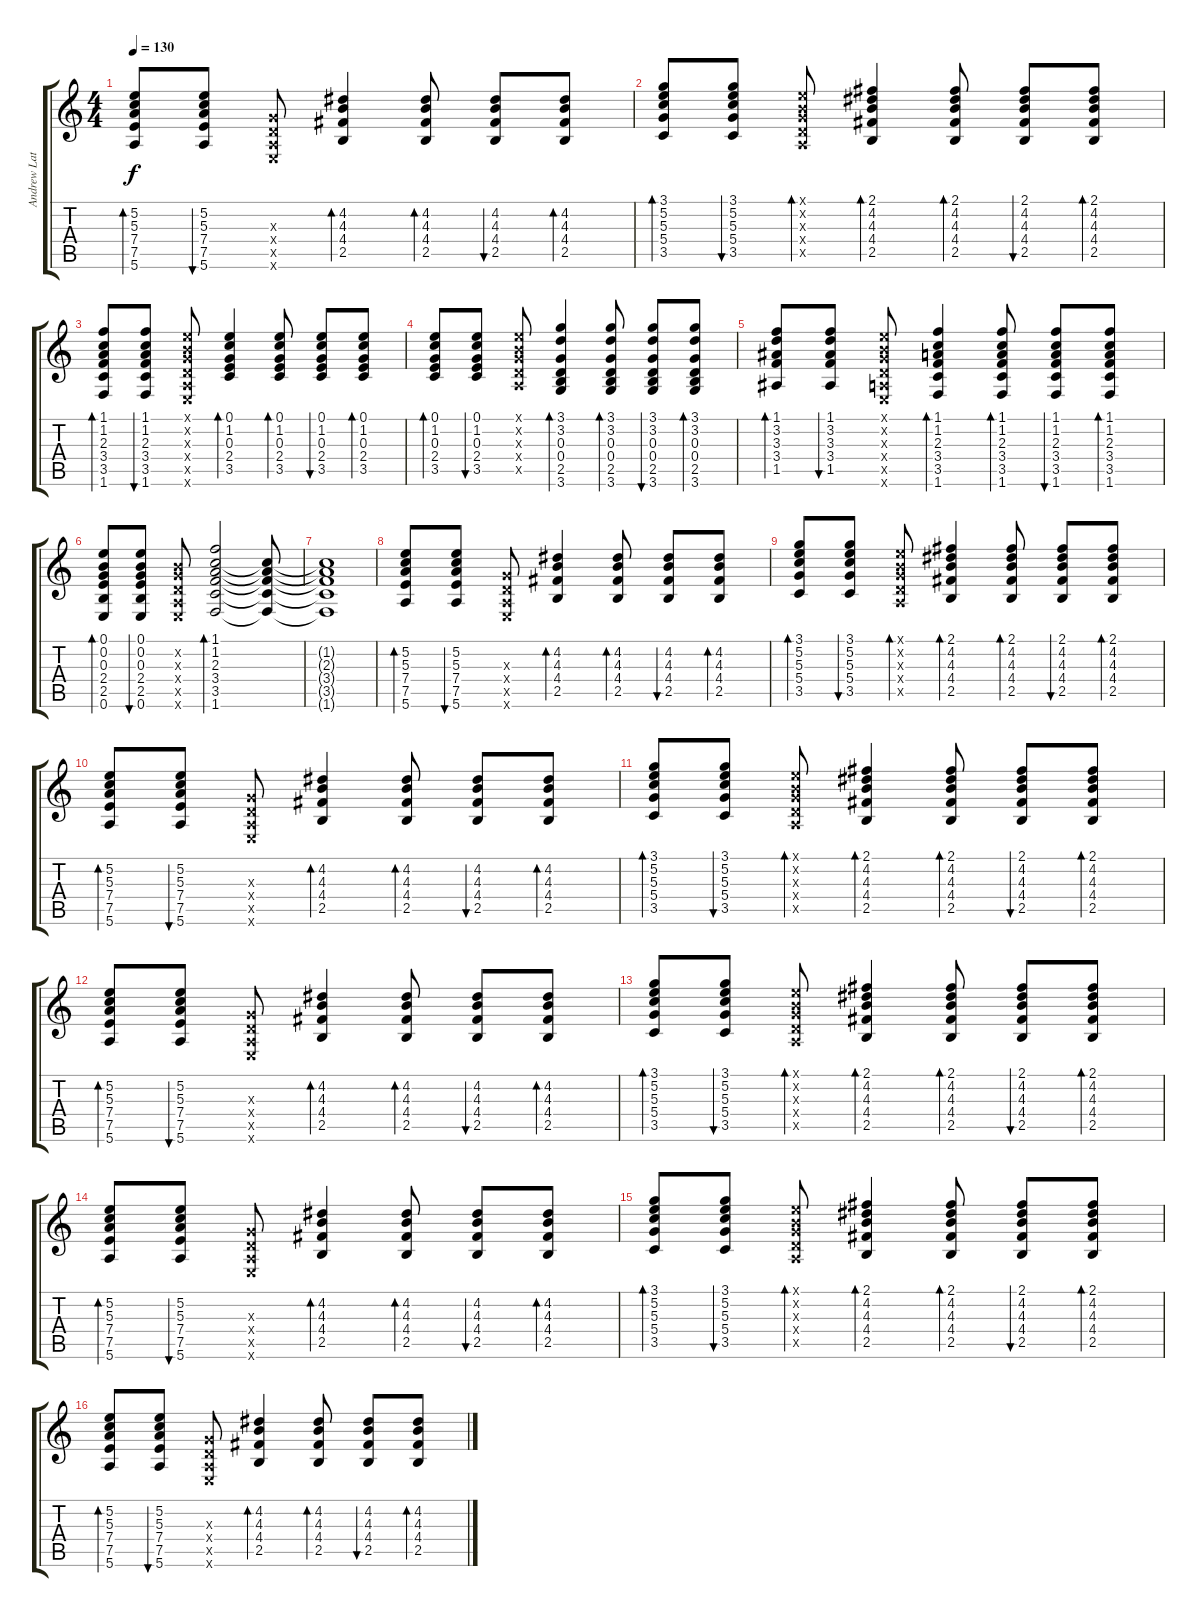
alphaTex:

\track ("Andrew Latimer" "Andrew Lat") {instrument overdrivenguitar}
\staff {score tabs}
\tuning (E4 B3 G3 D3 A2 E2) {hide}
\ts (4 4)
\tempo 130
\clef g2
\ks c
(5.2 5.3 7.4 7.5 5.6).8{bd 60 dy f volume 5 instrument acousticguitarsteel} (5.2 5.3 7.4 7.5 5.6).8{bu 60} (0.3{x} 0.4{x} 0.5{x} 0.6{x}).8 (4.2 4.3 4.4 2.5).4{bd 60} (4.2 4.3 4.4 2.5).8{bd 60} (4.2 4.3 4.4 2.5).8{bu 60} (4.2 4.3 4.4 2.5).8{bd 60} |
(3.1 5.2 5.3 5.4 3.5).8{bd 60} (3.1 5.2 5.3 5.4 3.5).8{bu 60} (0.1{x} 0.2{x} 0.3{x} 0.4{x} 0.5{x}).8{bd 60} (2.1 4.2 4.3 4.4 2.5).4{bd 60} (2.1 4.2 4.3 4.4 2.5).8{bd 60} (2.1 4.2 4.3 4.4 2.5).8{bu 60} (2.1 4.2 4.3 4.4 2.5).8{bd 60} |
(1.1 1.2 2.3 3.4 3.5 1.6).8{bd 60 volume 5 instrument acousticguitarsteel} (1.1 1.2 2.3 3.4 3.5 1.6).8{bu 60} (0.1{x} 0.2{x} 0.3{x} 0.4{x} 0.5{x} 0.6{x}).8 (0.1 1.2 0.3 2.4 3.5).4{bd 60} (0.1 1.2 0.3 2.4 3.5).8{bd 60} (0.1 1.2 0.3 2.4 3.5).8{bu 60} (0.1 1.2 0.3 2.4 3.5).8{bd 60} |
(0.1 1.2 0.3 2.4 3.5).8{bd 60} (0.1 1.2 0.3 2.4 3.5).8{bu 60} (0.1{x} 0.2{x} 0.3{x} 0.4{x} 0.5{x}).8 (3.1 3.2 0.3 0.4 2.5 3.6).4{bd 60} (3.1 3.2 0.3 0.4 2.5 3.6).8{bd 60} (3.1 3.2 0.3 0.4 2.5 3.6).8{bu 60} (3.1 3.2 0.3 0.4 2.5 3.6).8{bd 60} |
(1.1 3.2 3.3 3.4 1.5).8{bd 60} (1.1 3.2 3.3 3.4 1.5).8{bu 60} (0.1{x} 0.2{x} 0.3{x} 0.4{x} 0.5{x} 0.6{x}).8 (1.1 1.2 2.3 3.4 3.5 1.6).4{bd 60} (1.1 1.2 2.3 3.4 3.5 1.6).8{bd 60} (1.1 1.2 2.3 3.4 3.5 1.6).8{bu 60} (1.1 1.2 2.3 3.4 3.5 1.6).8{bd 60} |
(0.1 0.2 0.3 2.4 2.5 0.6).8{bd 60} (0.1 0.2 0.3 2.4 2.5 0.6).8{bu 60} (0.2{x} 0.3{x} 0.4{x} 0.5{x} 0.6{x}).8 (1.1 1.2 2.3 3.4 3.5 1.6).2{bd 60} (1.2{t} 2.3{t} 3.4{t} 3.5{t} 1.6{t}).8 |
(1.2{t} 2.3{t} 3.4{t} 3.5{t} 1.6{t}).1 |
(5.2 5.3 7.4 7.5 5.6).8{bd 60 volume 5 instrument acousticguitarsteel} (5.2 5.3 7.4 7.5 5.6).8{bu 60} (0.3{x} 0.4{x} 0.5{x} 0.6{x}).8 (4.2 4.3 4.4 2.5).4{bd 60} (4.2 4.3 4.4 2.5).8{bd 60} (4.2 4.3 4.4 2.5).8{bu 60} (4.2 4.3 4.4 2.5).8{bd 60} |
(3.1 5.2 5.3 5.4 3.5).8{bd 60} (3.1 5.2 5.3 5.4 3.5).8{bu 60} (0.1{x} 0.2{x} 0.3{x} 0.4{x} 0.5{x}).8{bd 60} (2.1 4.2 4.3 4.4 2.5).4{bd 60} (2.1 4.2 4.3 4.4 2.5).8{bd 60} (2.1 4.2 4.3 4.4 2.5).8{bu 60} (2.1 4.2 4.3 4.4 2.5).8{bd 60} |
(5.2 5.3 7.4 7.5 5.6).8{bd 60 volume 5 instrument acousticguitarsteel} (5.2 5.3 7.4 7.5 5.6).8{bu 60} (0.3{x} 0.4{x} 0.5{x} 0.6{x}).8 (4.2 4.3 4.4 2.5).4{bd 60} (4.2 4.3 4.4 2.5).8{bd 60} (4.2 4.3 4.4 2.5).8{bu 60} (4.2 4.3 4.4 2.5).8{bd 60} |
(3.1 5.2 5.3 5.4 3.5).8{bd 60} (3.1 5.2 5.3 5.4 3.5).8{bu 60} (0.1{x} 0.2{x} 0.3{x} 0.4{x} 0.5{x}).8{bd 60} (2.1 4.2 4.3 4.4 2.5).4{bd 60} (2.1 4.2 4.3 4.4 2.5).8{bd 60} (2.1 4.2 4.3 4.4 2.5).8{bu 60} (2.1 4.2 4.3 4.4 2.5).8{bd 60} |
(5.2 5.3 7.4 7.5 5.6).8{bd 60 volume 5 instrument acousticguitarsteel} (5.2 5.3 7.4 7.5 5.6).8{bu 60} (0.3{x} 0.4{x} 0.5{x} 0.6{x}).8 (4.2 4.3 4.4 2.5).4{bd 60} (4.2 4.3 4.4 2.5).8{bd 60} (4.2 4.3 4.4 2.5).8{bu 60} (4.2 4.3 4.4 2.5).8{bd 60} |
(3.1 5.2 5.3 5.4 3.5).8{bd 60} (3.1 5.2 5.3 5.4 3.5).8{bu 60} (0.1{x} 0.2{x} 0.3{x} 0.4{x} 0.5{x}).8{bd 60} (2.1 4.2 4.3 4.4 2.5).4{bd 60} (2.1 4.2 4.3 4.4 2.5).8{bd 60} (2.1 4.2 4.3 4.4 2.5).8{bu 60} (2.1 4.2 4.3 4.4 2.5).8{bd 60} |
(5.2 5.3 7.4 7.5 5.6).8{bd 60 volume 5 instrument acousticguitarsteel} (5.2 5.3 7.4 7.5 5.6).8{bu 60} (0.3{x} 0.4{x} 0.5{x} 0.6{x}).8 (4.2 4.3 4.4 2.5).4{bd 60} (4.2 4.3 4.4 2.5).8{bd 60} (4.2 4.3 4.4 2.5).8{bu 60} (4.2 4.3 4.4 2.5).8{bd 60} |
(3.1 5.2 5.3 5.4 3.5).8{bd 60} (3.1 5.2 5.3 5.4 3.5).8{bu 60} (0.1{x} 0.2{x} 0.3{x} 0.4{x} 0.5{x}).8{bd 60} (2.1 4.2 4.3 4.4 2.5).4{bd 60} (2.1 4.2 4.3 4.4 2.5).8{bd 60} (2.1 4.2 4.3 4.4 2.5).8{bu 60} (2.1 4.2 4.3 4.4 2.5).8{bd 60} |
(5.2 5.3 7.4 7.5 5.6).8{bd 60 volume 5 instrument acousticguitarsteel} (5.2 5.3 7.4 7.5 5.6).8{bu 60} (0.3{x} 0.4{x} 0.5{x} 0.6{x}).8 (4.2 4.3 4.4 2.5).4{bd 60} (4.2 4.3 4.4 2.5).8{bd 60} (4.2 4.3 4.4 2.5).8{bu 60} (4.2 4.3 4.4 2.5).8{bd 60}
